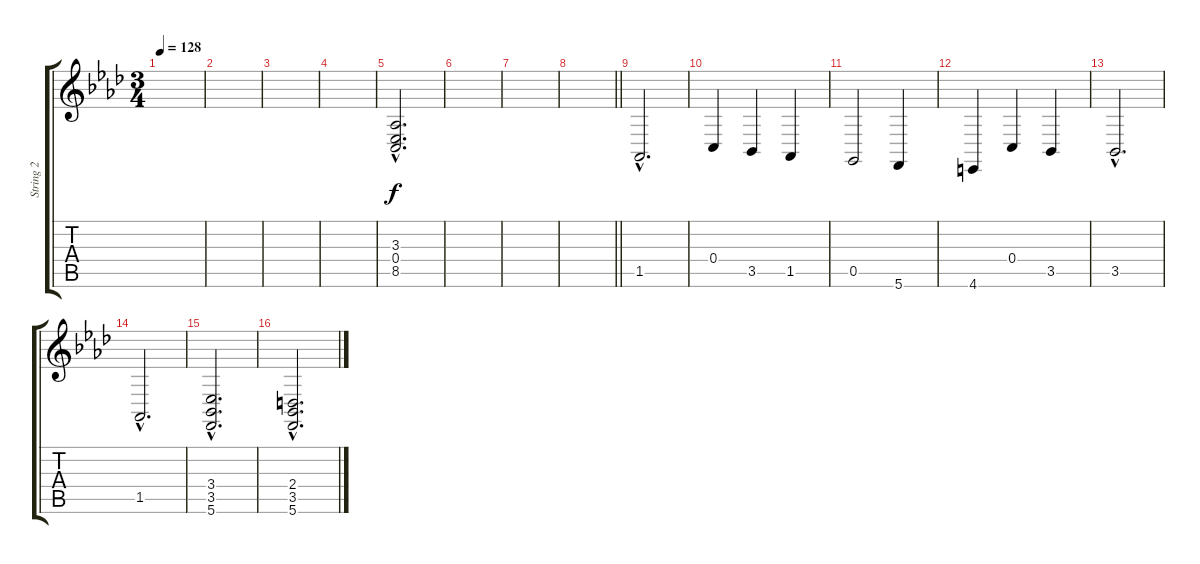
\track ("String 2" "String 2") {instrument stringensemble1}
\staff {score tabs}
\tuning (D4 A3 F3 C3 G2 C2) {hide}
\ts (3 4)
\tempo 128
\clef g2
\ks fminor
|
|
|
|
(3.3{hac} 0.4{hac} 8.5{hac}).2{d} |
|
|
\barLineRight lightlight
|
1.5{hac}.2{d} |
0.4.4 3.5.4 1.5.4 |
0.5.2 5.6.4 |
4.6.4 0.4.4 3.5.4 |
3.5{hac}.2{d} |
1.5{hac}.2{d} |
(3.4{hac} 3.5{hac} 5.6{hac}).2{d} |
(2.4{hac} 3.5{hac} 5.6{hac}).2{d}
